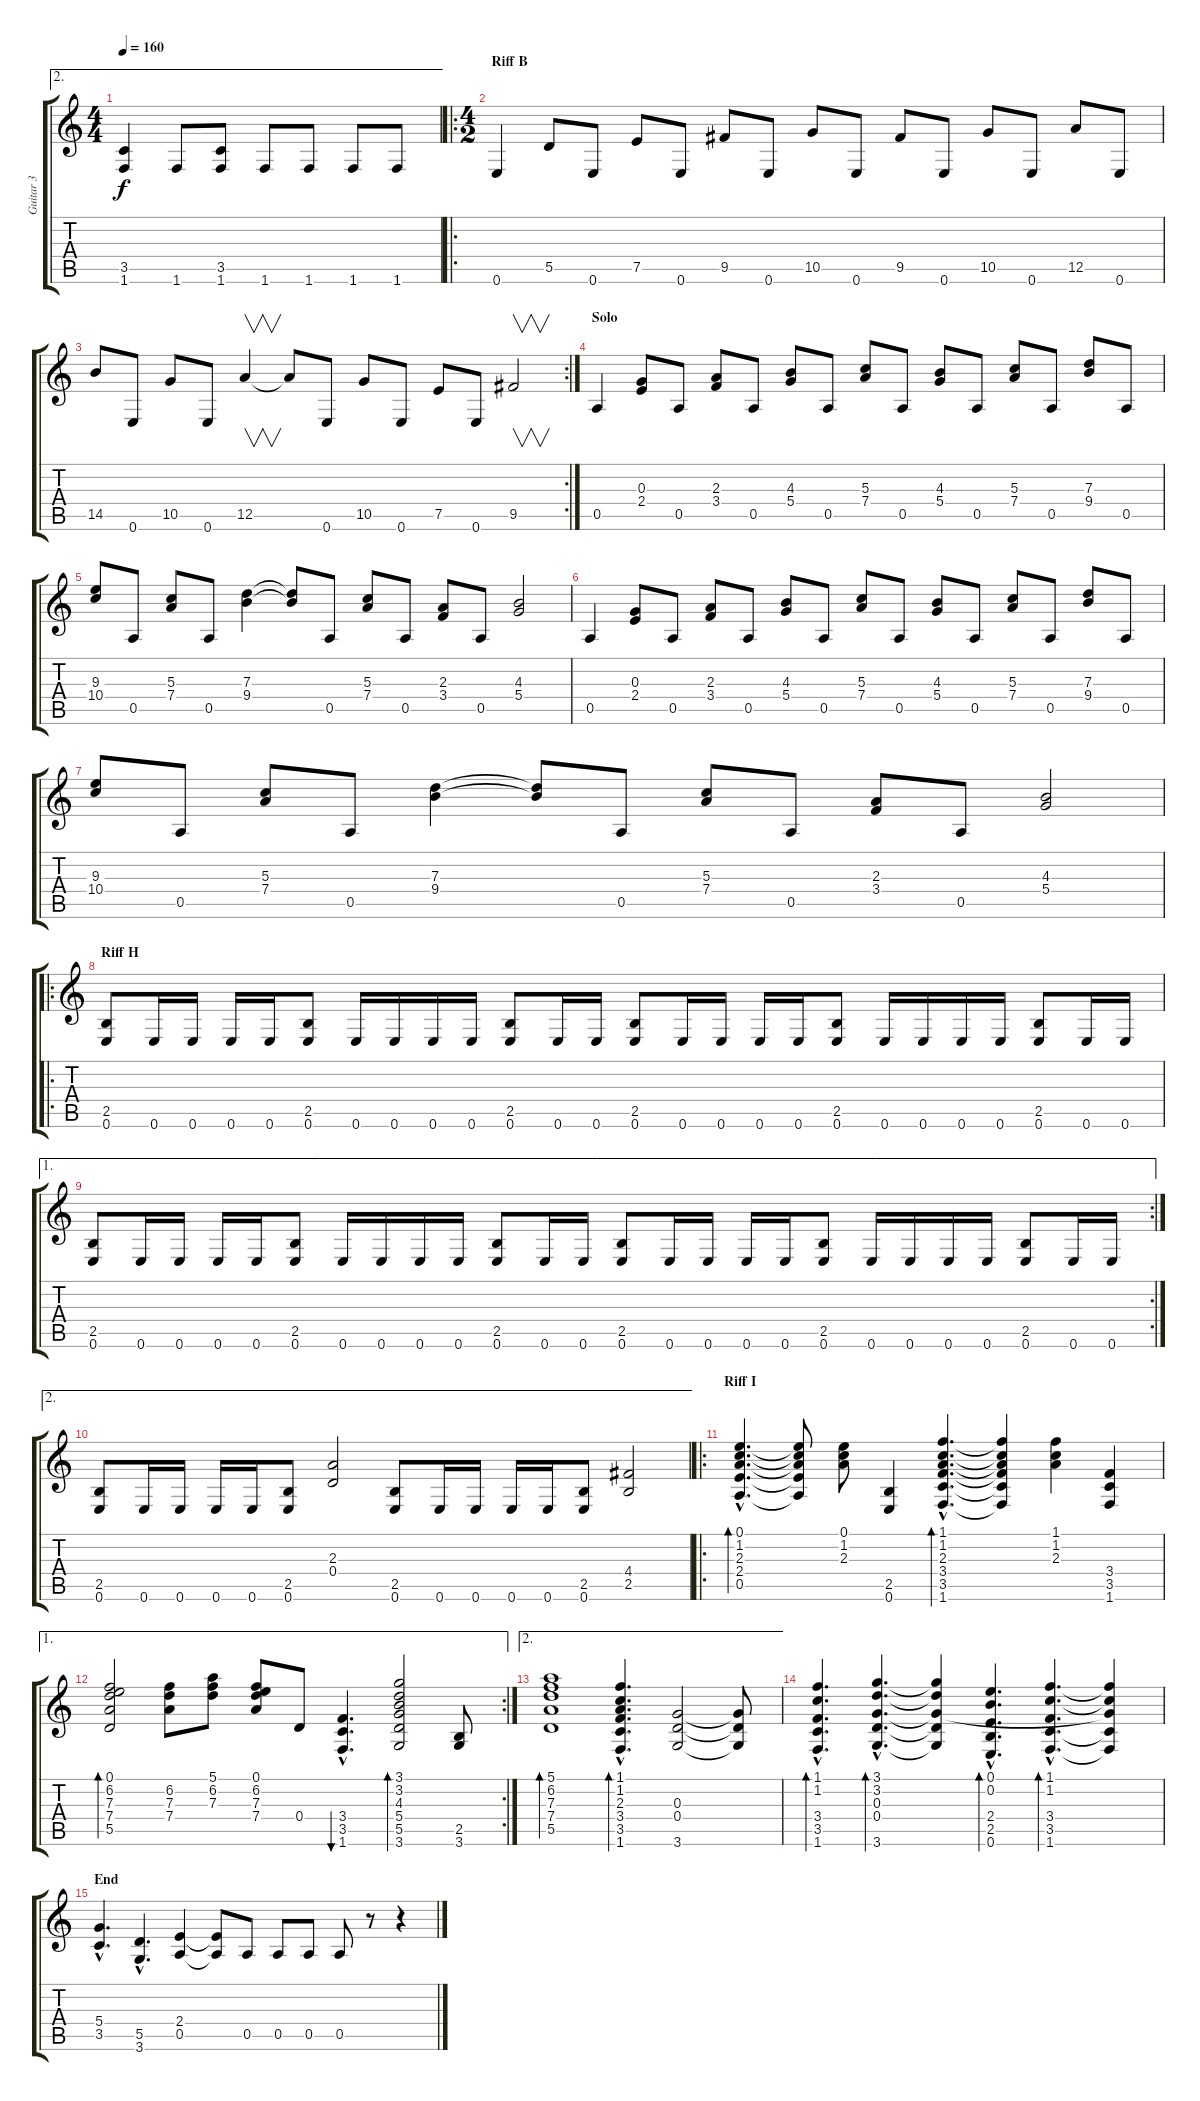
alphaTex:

\track ("Guitar 3" "Guitar 3") {instrument overdrivenguitar}
\staff {score tabs}
\tuning (E4 B3 G3 D3 A2 E2) {hide}
\ae 2
\ts (4 4)
\tempo 160
\clef g2
\ks c
(3.5 1.6).4{dy f} 1.6.8 (3.5 1.6).8 1.6.8 1.6.8 1.6.8 1.6.8 |
\ro
\ts (4 2)
\section ("" "Riff B")
0.6.4 5.5.8 0.6.8 7.5.8 0.6.8 9.5.8 0.6.8 10.5.8 0.6.8 9.5.8 0.6.8 10.5.8 0.6.8 12.5.8 0.6.8 |
\rc 2
14.5.8 0.6.8 10.5.8 0.6.8 12.5.4{v} 12.5{t}.8 0.6.8 10.5.8 0.6.8 7.5.8 0.6.8 9.5.2{v} |
\section ("" "Solo")
0.5.4 (0.3 2.4).8 0.5.8 (2.3 3.4).8 0.5.8 (4.3 5.4).8 0.5.8 (5.3 7.4).8 0.5.8 (4.3 5.4).8 0.5.8 (5.3 7.4).8 0.5.8 (7.3 9.4).8 0.5.8 |
(9.3 10.4).8 0.5.8 (5.3 7.4).8 0.5.8 (7.3 9.4).4 (7.3{t} 9.4{t}).8 0.5.8 (5.3 7.4).8 0.5.8 (2.3 3.4).8 0.5.8 (4.3 5.4).2 |
0.5.4 (0.3 2.4).8 0.5.8 (2.3 3.4).8 0.5.8 (4.3 5.4).8 0.5.8 (5.3 7.4).8 0.5.8 (4.3 5.4).8 0.5.8 (5.3 7.4).8 0.5.8 (7.3 9.4).8 0.5.8 |
(9.3 10.4).8 0.5.8 (5.3 7.4).8 0.5.8 (7.3 9.4).4 (7.3{t} 9.4{t}).8 0.5.8 (5.3 7.4).8 0.5.8 (2.3 3.4).8 0.5.8 (4.3 5.4).2 |
\ro
\section ("" "Riff H")
(2.5 0.6).8{volume 8} 0.6.16 0.6.16 0.6.16 0.6.16 (2.5 0.6).8 0.6.16 0.6.16 0.6.16 0.6.16 (2.5 0.6).8 0.6.16 0.6.16 (2.5 0.6).8 0.6.16 0.6.16 0.6.16 0.6.16 (2.5 0.6).8 0.6.16 0.6.16 0.6.16 0.6.16 (2.5 0.6).8 0.6.16 0.6.16 |
\ae 1
\rc 2
(2.5 0.6).8 0.6.16 0.6.16 0.6.16 0.6.16 (2.5 0.6).8 0.6.16 0.6.16 0.6.16 0.6.16 (2.5 0.6).8 0.6.16 0.6.16 (2.5 0.6).8 0.6.16 0.6.16 0.6.16 0.6.16 (2.5 0.6).8 0.6.16 0.6.16 0.6.16 0.6.16 (2.5 0.6).8 0.6.16 0.6.16 |
\ae 2
(2.5 0.6).8 0.6.16 0.6.16 0.6.16 0.6.16 (2.5 0.6).8 (2.3 0.4).2 (2.5 0.6).8 0.6.16 0.6.16 0.6.16 0.6.16 (2.5 0.6).8 (4.4 2.5).2 |
\ro
\section ("" "Riff I")
(0.1{hac} 1.2{hac} 2.3{hac} 2.4{hac} 0.5{hac}).4{d bd 240 volume 8 instrument electricguitarclean} (0.1{t} 1.2{t} 2.3{t} 2.4{t} 0.5{t}).8 (0.1 1.2 2.3).8 (2.5 0.6).4 (1.1{hac} 1.2{hac} 2.3{hac} 3.4{hac} 3.5{hac} 1.6{hac}).4{d bd 120} (1.1{t} 1.2{t} 2.3{t} 3.4{t} 3.5{t} 1.6{t}).4 (1.1 1.2 2.3).4 (3.4 3.5 1.6).4 |
\ae 1
\rc 2
(0.1 6.2 7.3 7.4 5.5).2{bd 240} (6.2 7.3 7.4).8 (5.1 6.2 7.3).8 (0.1 6.2 7.3 7.4).8 0.4.8 (3.4{hac} 3.5{hac} 1.6{hac}).4{d bu 240} (3.1 3.2 4.3 5.4 5.5 3.6).2{bd 240} (2.5 3.6).8 |
\ae 2
(5.1 6.2 7.3 7.4 5.5).1{bd 480} (1.1{hac} 1.2{hac} 2.3{hac} 3.4{hac} 3.5{hac} 1.6{hac}).4{d bd 120} (0.3 0.4 3.6).2 (0.3{t} 0.4{t} 3.6{t}).8 |
(1.1{hac} 1.2{hac} 3.4{hac} 3.5{hac} 1.6{hac}).4{d bd 240} (3.1{hac} 3.2{hac} 0.3{hac} 0.4{hac} 3.6{hac}).4{d bd 240} (3.1{t} 3.2{t} 0.3{t} 0.4{t} 3.6{t}).4 (0.1{hac} 0.2{hac} 2.4{hac} 2.5{hac} 0.6{hac}).4{d bd 120} (1.1{hac} 1.2{hac} 3.4{hac} 3.5{hac} 1.6{hac}).4{d bd 240} (1.1{t} 1.2{t} 0.3{t} 3.5{t} 1.6{t}).4 |
\section ("" "End")
(5.4{hac} 3.5{hac}).4{d volume 11 instrument distortionguitar} (5.5{hac} 3.6{hac}).4{d} (2.4 0.5).4 (2.4{t} 0.5{t}).8 0.5.8 0.5.8 0.5.8 0.5.8 r.8 r.4
